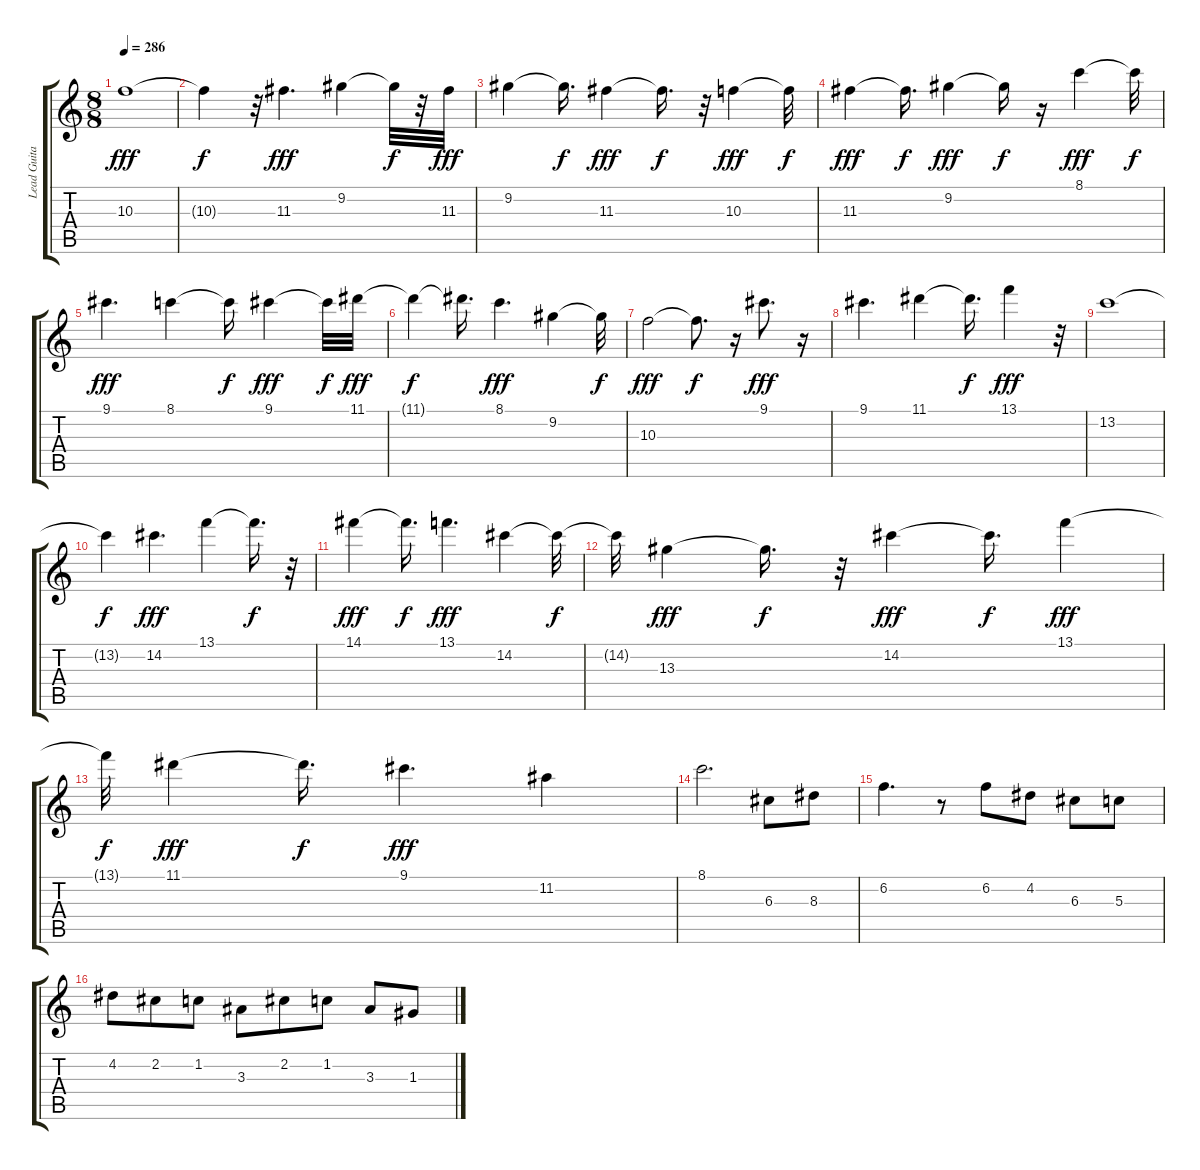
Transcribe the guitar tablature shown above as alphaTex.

\track ("Lead Guitar" "Lead Guita") {instrument distortionguitar}
\staff {score tabs}
\tuning (E4 B3 G3 D3 A2 E2) {hide}
\ts (8 8)
\tempo 286
\clef g2
\ks c
10.3.1{dy fff} |
10.3{t}.4{dy f} r.32 11.3.4{d dy fff} 9.2.4 9.2{t}.32{dy f} r.32 11.3.32{dy fff} |
9.2.4 9.2{t}.16{d dy f} 11.3.4{dy fff} 11.3{t}.16{d dy f} r.32 10.3.4{dy fff} 10.3{t}.32{dy f} |
11.3.4{dy fff} 11.3{t}.16{d dy f} 9.2.4{dy fff} 9.2{t}.16{dy f} r.16 8.1.4{dy fff} 8.1{t}.32{dy f} |
9.1.4{d dy fff} 8.1.4 8.1{t}.16{dy f} 9.1.4{dy fff} 9.1{t}.32{dy f} 11.1.32{dy fff} |
11.1{t}.4{dy f} 11.1{t}.16{d} 8.1.4{d dy fff} 9.2.4 9.2{t}.32{dy f} |
10.3.2{dy fff} 10.3{t}.8{d dy f} r.16 9.1.8{d dy fff} r.16 |
9.1.4{d} 11.1.4 11.1{t}.16{d dy f} 13.1.4{dy fff} r.32 |
13.2.1 |
13.2{t}.4{dy f} 14.2.4{d dy fff} 13.1.4 13.1{t}.16{d dy f} r.32 |
14.1.4{dy fff} 14.1{t}.16{d dy f} 13.1.4{d dy fff} 14.2.4 14.2{t}.32{dy f} |
14.2{t}.32 13.3.4{dy fff} 13.3{t}.16{d dy f} r.32 14.2.4{dy fff} 14.2{t}.16{d dy f} 13.1.4{dy fff} |
13.1{t}.32{dy f} 11.1.4{dy fff} 11.1{t}.16{d dy f} 9.1.4{d dy fff} 11.2.4 |
8.1.2{d} 6.3.8 8.3.8 |
6.2.4{d} r.8 6.2.8 4.2.8 6.3.8 5.3.8 |
4.2.8 2.2.8 1.2.8 3.3.8 2.2.8 1.2.8 3.3.8 1.3.8
